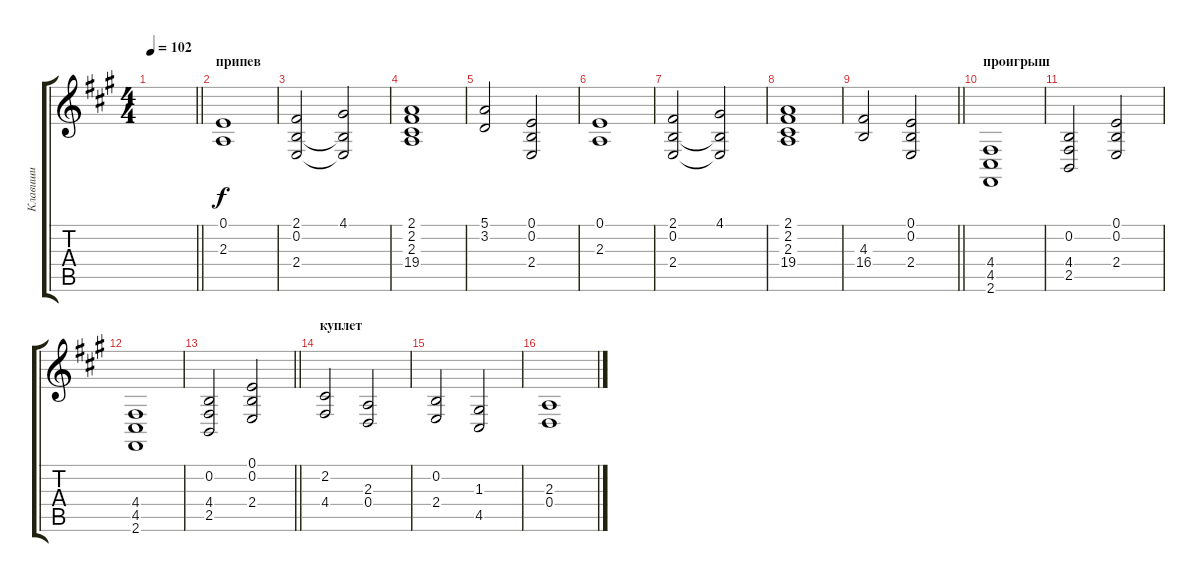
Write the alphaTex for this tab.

\track ("Клавиши" "Клавиши") {instrument stringensemble2}
\staff {score tabs}
\tuning (E4 B3 G3 D3 A2 E2) {hide}
\ts (4 4)
\tempo 102
\clef g2
\barLineRight lightlight
\ks f#minor
|
\section ("" "припев")
(0.1 2.3).1 |
(2.1 0.2 2.4).2 (4.1 0.2{t} 2.4{t}).2 |
(2.1 2.2 2.3 19.4).1 |
(5.1 3.2).2 (0.1 0.2 2.4).2 |
(0.1 2.3).1 |
(2.1 0.2 2.4).2 (4.1 0.2{t} 2.4{t}).2 |
(2.1 2.2 2.3 19.4).1 |
\barLineRight lightlight
(4.3 16.4).2 (0.1 0.2 2.4).2 |
\section ("" "проигрыш")
(4.4 4.5 2.6).1 |
(0.2 4.4 2.5).2 (0.1 0.2 2.4).2 |
(4.4 4.5 2.6).1 |
\barLineRight lightlight
(0.2 4.4 2.5).2 (0.1 0.2 2.4).2 |
\section ("" "куплет")
(2.2 4.4).2 (2.3 0.4).2 |
(0.2 2.4).2 (1.3 4.5).2 |
(2.3 0.4).1
